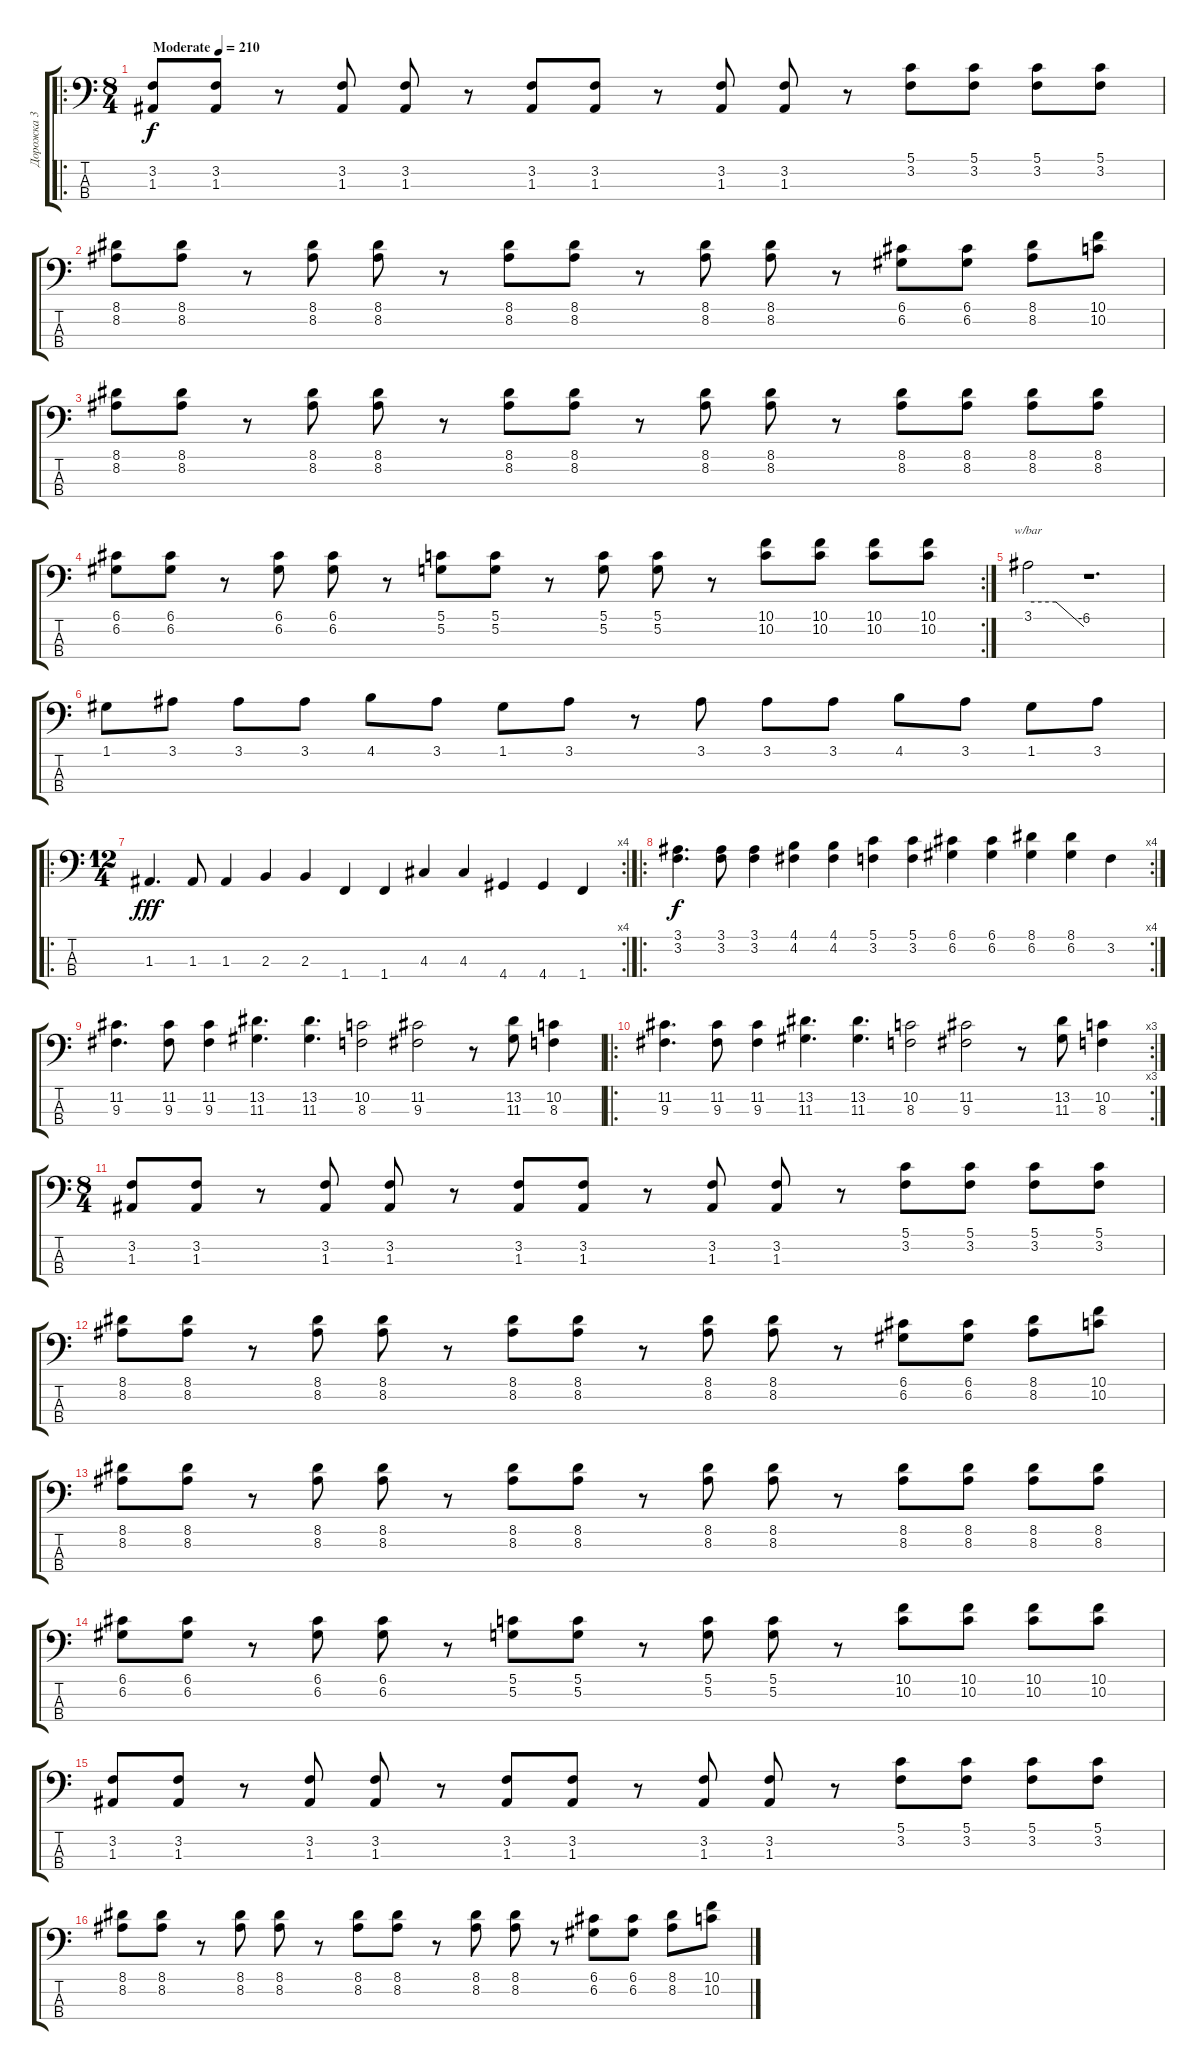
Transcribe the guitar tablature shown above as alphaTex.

\track ("Дорожка 3" "Дорожка 3") {instrument distortionguitar}
\staff {score tabs}
\tuning (G2 D2 A1 E1) {hide}
\ro
\ts (8 4)
\tempo (210 "Moderate")
\clef f4
\ks c
(3.2 1.3).8{dy f instrument distortionguitar} (3.2 1.3).8 r.8 (3.2 1.3).8 (3.2 1.3).8 r.8 (3.2 1.3).8 (3.2 1.3).8 r.8 (3.2 1.3).8 (3.2 1.3).8 r.8 (5.1 3.2).8 (5.1 3.2).8 (5.1 3.2).8 (5.1 3.2).8 |
(8.1 8.2).8 (8.1 8.2).8 r.8 (8.1 8.2).8 (8.1 8.2).8 r.8 (8.1 8.2).8 (8.1 8.2).8 r.8 (8.1 8.2).8 (8.1 8.2).8 r.8 (6.1 6.2).8 (6.1 6.2).8 (8.1 8.2).8 (10.1 10.2).8 |
(8.1 8.2).8 (8.1 8.2).8 r.8 (8.1 8.2).8 (8.1 8.2).8 r.8 (8.1 8.2).8 (8.1 8.2).8 r.8 (8.1 8.2).8 (8.1 8.2).8 r.8 (8.1 8.2).8 (8.1 8.2).8 (8.1 8.2).8 (8.1 8.2).8 |
\rc 2
(6.1 6.2).8 (6.1 6.2).8 r.8 (6.1 6.2).8 (6.1 6.2).8 r.8 (5.1 5.2).8 (5.1 5.2).8 r.8 (5.1 5.2).8 (5.1 5.2).8 r.8 (10.1 10.2).8 (10.1 10.2).8 (10.1 10.2).8 (10.1 10.2).8 |
3.1.2{tbe (custom default 0 0 30 0 60 -24)} r.1{d} |
1.1.8 3.1.8 3.1.8 3.1.8 4.1.8 3.1.8 1.1.8 3.1.8 r.8 3.1.8 3.1.8 3.1.8 4.1.8 3.1.8 1.1.8 3.1.8 |
\ro
\rc 4
\ts (12 4)
1.3.4{d dy fff} 1.3.8 1.3.4 2.3.4 2.3.4 1.4.4 1.4.4 4.3.4 4.3.4 4.4.4 4.4.4 1.4.4 |
\ro
\rc 4
(3.1 3.2).4{d dy f} (3.1 3.2).8 (3.1 3.2).4 (4.1 4.2).4 (4.1 4.2).4 (5.1 3.2).4 (5.1 3.2).4 (6.1 6.2).4 (6.1 6.2).4 (8.1 6.2).4 (8.1 6.2).4 3.2.4 |
(11.2 9.3).4{d} (11.2 9.3).8 (11.2 9.3).4 (13.2 11.3).4{d} (13.2 11.3).4{d} (10.2 8.3).2 (11.2 9.3).2 r.8 (13.2 11.3).8 (10.2 8.3).4 |
\ro
\rc 3
(11.2 9.3).4{d} (11.2 9.3).8 (11.2 9.3).4 (13.2 11.3).4{d} (13.2 11.3).4{d} (10.2 8.3).2 (11.2 9.3).2 r.8 (13.2 11.3).8 (10.2 8.3).4 |
\ts (8 4)
(3.2 1.3).8 (3.2 1.3).8 r.8 (3.2 1.3).8 (3.2 1.3).8 r.8 (3.2 1.3).8 (3.2 1.3).8 r.8 (3.2 1.3).8 (3.2 1.3).8 r.8 (5.1 3.2).8 (5.1 3.2).8 (5.1 3.2).8 (5.1 3.2).8 |
(8.1 8.2).8 (8.1 8.2).8 r.8 (8.1 8.2).8 (8.1 8.2).8 r.8 (8.1 8.2).8 (8.1 8.2).8 r.8 (8.1 8.2).8 (8.1 8.2).8 r.8 (6.1 6.2).8 (6.1 6.2).8 (8.1 8.2).8 (10.1 10.2).8 |
(8.1 8.2).8 (8.1 8.2).8 r.8 (8.1 8.2).8 (8.1 8.2).8 r.8 (8.1 8.2).8 (8.1 8.2).8 r.8 (8.1 8.2).8 (8.1 8.2).8 r.8 (8.1 8.2).8 (8.1 8.2).8 (8.1 8.2).8 (8.1 8.2).8 |
(6.1 6.2).8 (6.1 6.2).8 r.8 (6.1 6.2).8 (6.1 6.2).8 r.8 (5.1 5.2).8 (5.1 5.2).8 r.8 (5.1 5.2).8 (5.1 5.2).8 r.8 (10.1 10.2).8 (10.1 10.2).8 (10.1 10.2).8 (10.1 10.2).8 |
(3.2 1.3).8 (3.2 1.3).8 r.8 (3.2 1.3).8 (3.2 1.3).8 r.8 (3.2 1.3).8 (3.2 1.3).8 r.8 (3.2 1.3).8 (3.2 1.3).8 r.8 (5.1 3.2).8 (5.1 3.2).8 (5.1 3.2).8 (5.1 3.2).8 |
(8.1 8.2).8 (8.1 8.2).8 r.8 (8.1 8.2).8 (8.1 8.2).8 r.8 (8.1 8.2).8 (8.1 8.2).8 r.8 (8.1 8.2).8 (8.1 8.2).8 r.8 (6.1 6.2).8 (6.1 6.2).8 (8.1 8.2).8 (10.1 10.2).8
